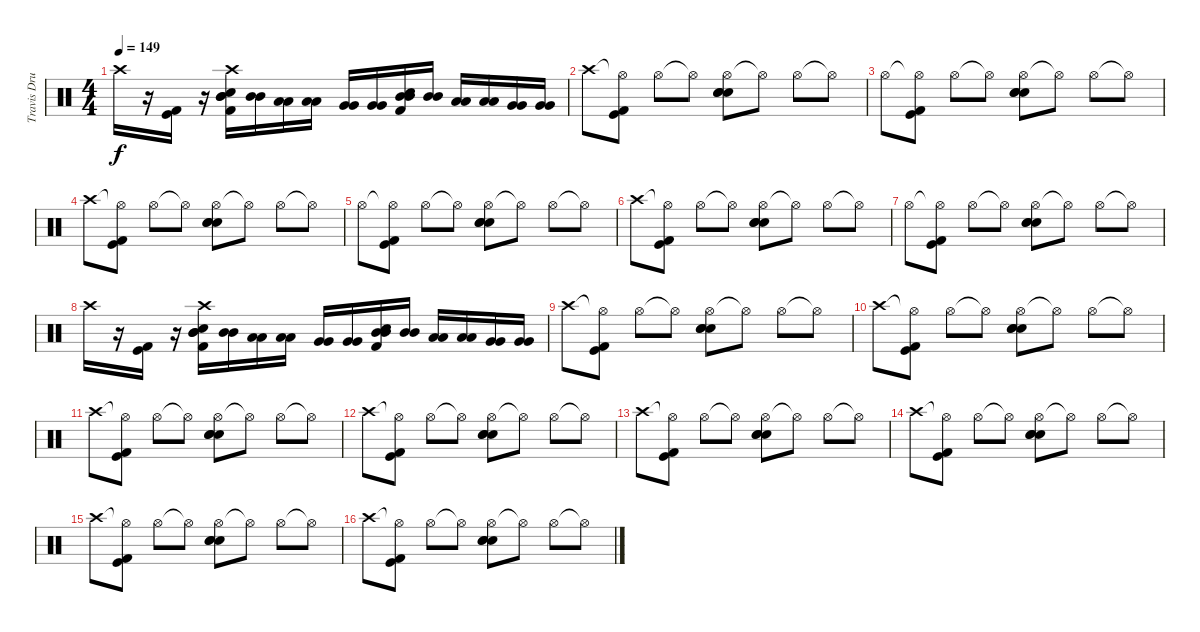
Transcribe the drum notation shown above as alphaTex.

\track ("Travis Drums" "Travis Dru") {instrument percussion}
\staff {score}
\articulation defaults
\ts (4 4)
\tempo 149
\clef neutral
\ks c "Crash high (hit)".16{dy f}
r.16 ("Kick (hit)" "Kick (hit) 2").16 r.16 ("Crash high (hit)" "Mid Tom (hit)" "Mid Tom (hit)" "Electric Snare (hit)" "Kick (hit) 2").16 ("Mid Tom (hit)" "Mid Tom (hit)").16 ("Low Tom (hit)" "Low Tom (hit)").16 ("Low Tom (hit)" "Low Tom (hit)").16 ("Very Low Tom (hit)" "Very Low Tom (hit)").16 ("Very Low Tom (hit)" "Very Low Tom (hit)").16 ("Mid Tom (hit)" "Mid Tom (hit)" "Electric Snare (hit)" "Kick (hit) 2").16 ("Mid Tom (hit)" "Mid Tom (hit)").16 ("Low Tom (hit)" "Low Tom (hit)").16 ("Low Tom (hit)" "Low Tom (hit)").16 ("Very Low Tom (hit)" "Very Low Tom (hit)").16 ("Very Low Tom (hit)" "Very Low Tom (hit)").16 |
"Crash high (hit)".8 ("Hi-Hat (open)"{t} "Kick (hit)" "Kick (hit) 2").8 "Hi-Hat (open)".8 "Hi-Hat (open)"{t}.8 ("Hi-Hat (open)" "Electric Snare (hit)" "Electric Snare (hit)" "Snare (hit) 2").8 "Hi-Hat (open)"{t}.8 "Hi-Hat (open)".8 "Hi-Hat (open)"{t}.8 |
"Hi-Hat (open)".8 ("Hi-Hat (open)"{t} "Kick (hit)" "Kick (hit) 2").8 "Hi-Hat (open)".8 "Hi-Hat (open)"{t}.8 ("Hi-Hat (open)" "Electric Snare (hit)" "Electric Snare (hit)" "Snare (hit) 2").8 "Hi-Hat (open)"{t}.8 "Hi-Hat (open)".8 "Hi-Hat (open)"{t}.8 |
"Crash high (hit)".8 ("Hi-Hat (open)"{t} "Kick (hit)" "Kick (hit) 2").8 "Hi-Hat (open)".8 "Hi-Hat (open)"{t}.8 ("Hi-Hat (open)" "Electric Snare (hit)" "Electric Snare (hit)" "Snare (hit) 2").8 "Hi-Hat (open)"{t}.8 "Hi-Hat (open)".8 "Hi-Hat (open)"{t}.8 |
"Hi-Hat (open)".8 ("Hi-Hat (open)"{t} "Kick (hit)" "Kick (hit) 2").8 "Hi-Hat (open)".8 "Hi-Hat (open)"{t}.8 ("Hi-Hat (open)" "Electric Snare (hit)" "Electric Snare (hit)" "Snare (hit) 2").8 "Hi-Hat (open)"{t}.8 "Hi-Hat (open)".8 "Hi-Hat (open)"{t}.8 |
"Crash high (hit)".8 ("Hi-Hat (open)"{t} "Kick (hit)" "Kick (hit) 2").8 "Hi-Hat (open)".8 "Hi-Hat (open)"{t}.8 ("Hi-Hat (open)" "Electric Snare (hit)" "Electric Snare (hit)" "Snare (hit) 2").8 "Hi-Hat (open)"{t}.8 "Hi-Hat (open)".8 "Hi-Hat (open)"{t}.8 |
"Hi-Hat (open)".8 ("Hi-Hat (open)"{t} "Kick (hit)" "Kick (hit) 2").8 "Hi-Hat (open)".8 "Hi-Hat (open)"{t}.8 ("Hi-Hat (open)" "Electric Snare (hit)" "Electric Snare (hit)" "Snare (hit) 2").8 "Hi-Hat (open)"{t}.8 "Hi-Hat (open)".8 "Hi-Hat (open)"{t}.8 |
"Crash high (hit)".16 r.16 ("Kick (hit)" "Kick (hit) 2").16 r.16 ("Crash high (hit)" "Mid Tom (hit)" "Mid Tom (hit)" "Electric Snare (hit)" "Kick (hit) 2").16 ("Mid Tom (hit)" "Mid Tom (hit)").16 ("Low Tom (hit)" "Low Tom (hit)").16 ("Low Tom (hit)" "Low Tom (hit)").16 ("Very Low Tom (hit)" "Very Low Tom (hit)").16 ("Very Low Tom (hit)" "Very Low Tom (hit)").16 ("Mid Tom (hit)" "Mid Tom (hit)" "Electric Snare (hit)" "Kick (hit) 2").16 ("Mid Tom (hit)" "Mid Tom (hit)").16 ("Low Tom (hit)" "Low Tom (hit)").16 ("Low Tom (hit)" "Low Tom (hit)").16 ("Very Low Tom (hit)" "Very Low Tom (hit)").16 ("Very Low Tom (hit)" "Very Low Tom (hit)").16 |
"Crash high (hit)".8 ("Hi-Hat (open)"{t} "Kick (hit)" "Kick (hit) 2").8 "Hi-Hat (open)".8 "Hi-Hat (open)"{t}.8 ("Hi-Hat (open)" "Electric Snare (hit)" "Electric Snare (hit)" "Snare (hit) 2").8 "Hi-Hat (open)"{t}.8 "Hi-Hat (open)".8 "Hi-Hat (open)"{t}.8 |
"Crash high (hit)".8 ("Hi-Hat (open)"{t} "Kick (hit)" "Kick (hit) 2").8 "Hi-Hat (open)".8 "Hi-Hat (open)"{t}.8 ("Hi-Hat (open)" "Electric Snare (hit)" "Electric Snare (hit)" "Snare (hit) 2").8 "Hi-Hat (open)"{t}.8 "Hi-Hat (open)".8 "Hi-Hat (open)"{t}.8 |
"Crash high (hit)".8 ("Hi-Hat (open)"{t} "Kick (hit)" "Kick (hit) 2").8 "Hi-Hat (open)".8 "Hi-Hat (open)"{t}.8 ("Hi-Hat (open)" "Electric Snare (hit)" "Electric Snare (hit)" "Snare (hit) 2").8 "Hi-Hat (open)"{t}.8 "Hi-Hat (open)".8 "Hi-Hat (open)"{t}.8 |
"Crash high (hit)".8 ("Hi-Hat (open)"{t} "Kick (hit)" "Kick (hit) 2").8 "Hi-Hat (open)".8 "Hi-Hat (open)"{t}.8 ("Hi-Hat (open)" "Electric Snare (hit)" "Electric Snare (hit)" "Snare (hit) 2").8 "Hi-Hat (open)"{t}.8 "Hi-Hat (open)".8 "Hi-Hat (open)"{t}.8 |
"Crash high (hit)".8 ("Hi-Hat (open)"{t} "Kick (hit)" "Kick (hit) 2").8 "Hi-Hat (open)".8 "Hi-Hat (open)"{t}.8 ("Hi-Hat (open)" "Electric Snare (hit)" "Electric Snare (hit)" "Snare (hit) 2").8 "Hi-Hat (open)"{t}.8 "Hi-Hat (open)".8 "Hi-Hat (open)"{t}.8 |
"Crash high (hit)".8 ("Hi-Hat (open)"{t} "Kick (hit)" "Kick (hit) 2").8 "Hi-Hat (open)".8 "Hi-Hat (open)"{t}.8 ("Hi-Hat (open)" "Electric Snare (hit)" "Electric Snare (hit)" "Snare (hit) 2").8 "Hi-Hat (open)"{t}.8 "Hi-Hat (open)".8 "Hi-Hat (open)"{t}.8 |
"Crash high (hit)".8 ("Hi-Hat (open)"{t} "Kick (hit)" "Kick (hit) 2").8 "Hi-Hat (open)".8 "Hi-Hat (open)"{t}.8 ("Hi-Hat (open)" "Electric Snare (hit)" "Electric Snare (hit)" "Snare (hit) 2").8 "Hi-Hat (open)"{t}.8 "Hi-Hat (open)".8 "Hi-Hat (open)"{t}.8 |
"Crash high (hit)".8 ("Hi-Hat (open)"{t} "Kick (hit)" "Kick (hit) 2").8 "Hi-Hat (open)".8 "Hi-Hat (open)"{t}.8 ("Hi-Hat (open)" "Electric Snare (hit)" "Electric Snare (hit)" "Snare (hit) 2").8 "Hi-Hat (open)"{t}.8 "Hi-Hat (open)".8 "Hi-Hat (open)"{t}.8
